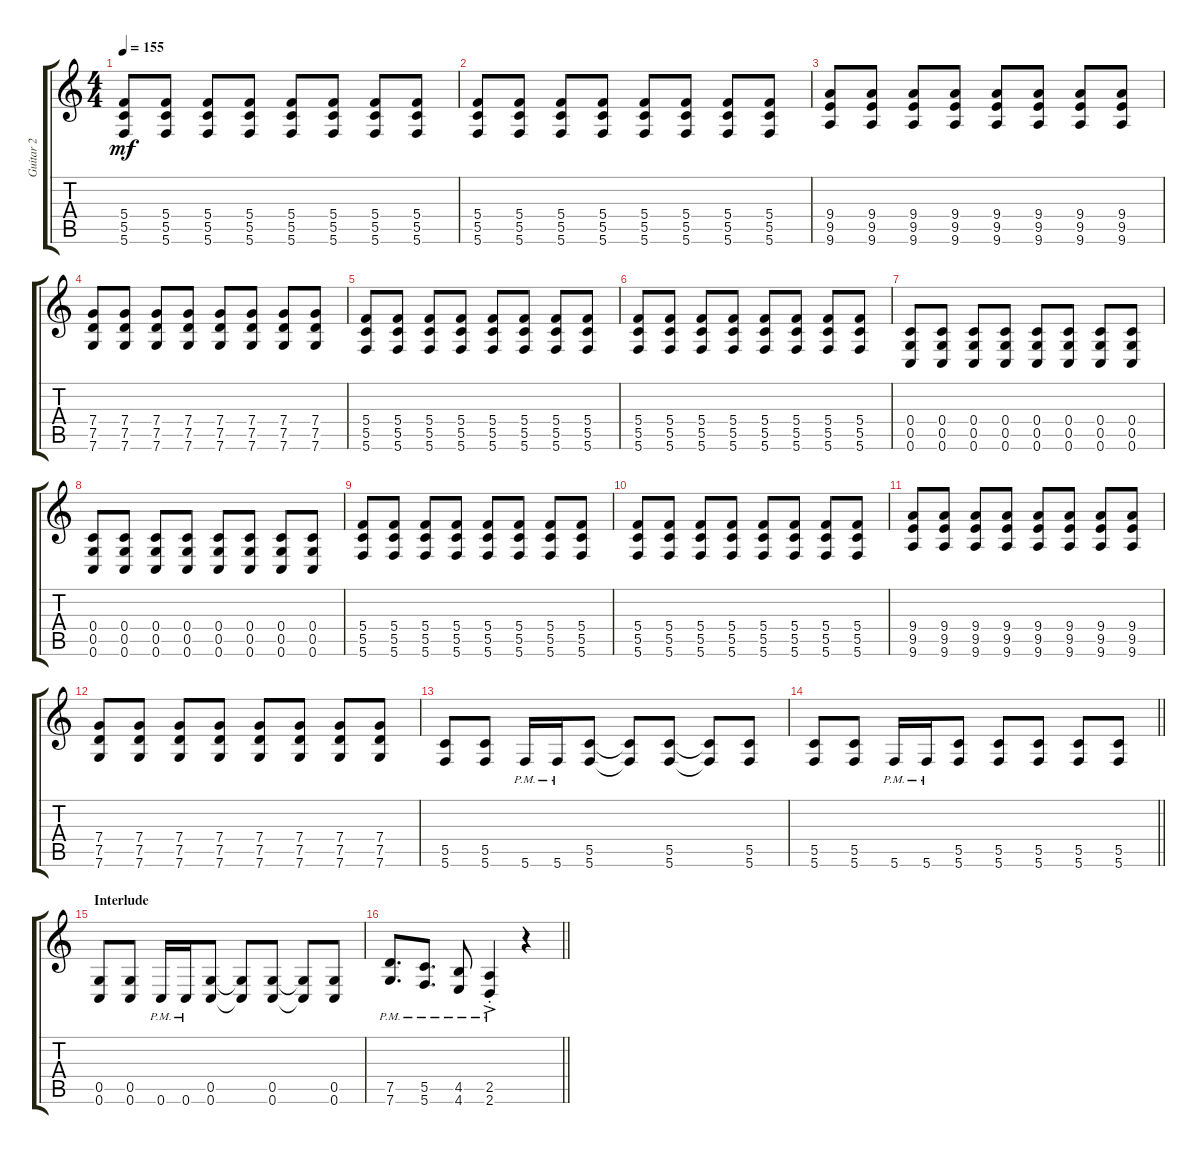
\track ("Guitar 2" "Guitar 2") {instrument overdrivenguitar}
\staff {score tabs}
\tuning (D4 A3 F3 C3 G2 C2) {hide}
\ts (4 4)
\tempo 155
\clef g2
\ks c
(5.4 5.5 5.6).8{dy mf} (5.4 5.5 5.6).8 (5.4 5.5 5.6).8 (5.4 5.5 5.6).8 (5.4 5.5 5.6).8 (5.4 5.5 5.6).8 (5.4 5.5 5.6).8 (5.4 5.5 5.6).8 |
(5.4 5.5 5.6).8 (5.4 5.5 5.6).8 (5.4 5.5 5.6).8 (5.4 5.5 5.6).8 (5.4 5.5 5.6).8 (5.4 5.5 5.6).8 (5.4 5.5 5.6).8 (5.4 5.5 5.6).8 |
(9.4 9.5 9.6).8 (9.4 9.5 9.6).8 (9.4 9.5 9.6).8 (9.4 9.5 9.6).8 (9.4 9.5 9.6).8 (9.4 9.5 9.6).8 (9.4 9.5 9.6).8 (9.4 9.5 9.6).8 |
(7.4 7.5 7.6).8 (7.4 7.5 7.6).8 (7.4 7.5 7.6).8 (7.4 7.5 7.6).8 (7.4 7.5 7.6).8 (7.4 7.5 7.6).8 (7.4 7.5 7.6).8 (7.4 7.5 7.6).8 |
(5.4 5.5 5.6).8 (5.4 5.5 5.6).8 (5.4 5.5 5.6).8 (5.4 5.5 5.6).8 (5.4 5.5 5.6).8 (5.4 5.5 5.6).8 (5.4 5.5 5.6).8 (5.4 5.5 5.6).8 |
(5.4 5.5 5.6).8 (5.4 5.5 5.6).8 (5.4 5.5 5.6).8 (5.4 5.5 5.6).8 (5.4 5.5 5.6).8 (5.4 5.5 5.6).8 (5.4 5.5 5.6).8 (5.4 5.5 5.6).8 |
(0.4 0.5 0.6).8 (0.4 0.5 0.6).8 (0.4 0.5 0.6).8 (0.4 0.5 0.6).8 (0.4 0.5 0.6).8 (0.4 0.5 0.6).8 (0.4 0.5 0.6).8 (0.4 0.5 0.6).8 |
(0.4 0.5 0.6).8 (0.4 0.5 0.6).8 (0.4 0.5 0.6).8 (0.4 0.5 0.6).8 (0.4 0.5 0.6).8 (0.4 0.5 0.6).8 (0.4 0.5 0.6).8 (0.4 0.5 0.6).8 |
(5.4 5.5 5.6).8 (5.4 5.5 5.6).8 (5.4 5.5 5.6).8 (5.4 5.5 5.6).8 (5.4 5.5 5.6).8 (5.4 5.5 5.6).8 (5.4 5.5 5.6).8 (5.4 5.5 5.6).8 |
(5.4 5.5 5.6).8 (5.4 5.5 5.6).8 (5.4 5.5 5.6).8 (5.4 5.5 5.6).8 (5.4 5.5 5.6).8 (5.4 5.5 5.6).8 (5.4 5.5 5.6).8 (5.4 5.5 5.6).8 |
(9.4 9.5 9.6).8 (9.4 9.5 9.6).8 (9.4 9.5 9.6).8 (9.4 9.5 9.6).8 (9.4 9.5 9.6).8 (9.4 9.5 9.6).8 (9.4 9.5 9.6).8 (9.4 9.5 9.6).8 |
(7.4 7.5 7.6).8 (7.4 7.5 7.6).8 (7.4 7.5 7.6).8 (7.4 7.5 7.6).8 (7.4 7.5 7.6).8 (7.4 7.5 7.6).8 (7.4 7.5 7.6).8 (7.4 7.5 7.6).8 |
(5.5 5.6).8 (5.5 5.6).8 5.6{pm}.16 5.6{pm}.16 (5.5 5.6).8 (5.5{t} 5.6{t}).8 (5.5 5.6).8 (5.5{t} 5.6{t}).8 (5.5 5.6).8 |
\barLineRight lightlight
(5.5 5.6).8 (5.5 5.6).8 5.6{pm}.16 5.6{pm}.16 (5.5 5.6).8 (5.5 5.6).8 (5.5 5.6).8 (5.5 5.6).8 (5.5 5.6).8 |
\section ("" "Interlude")
(0.5 0.6).8 (0.5 0.6).8 0.6{pm}.16 0.6{pm}.16 (0.5 0.6).8 (0.5{t} 0.6{t}).8 (0.5 0.6).8 (0.5{t} 0.6{t}).8 (0.5 0.6).8 |
\barLineRight lightlight
(7.5{pm} 7.6{pm}).8{d} (5.5{pm} 5.6{pm}).8{d} (4.5{pm} 4.6{pm}).8 (2.5{ac pm st} 2.6{ac pm st}).4 r.4
